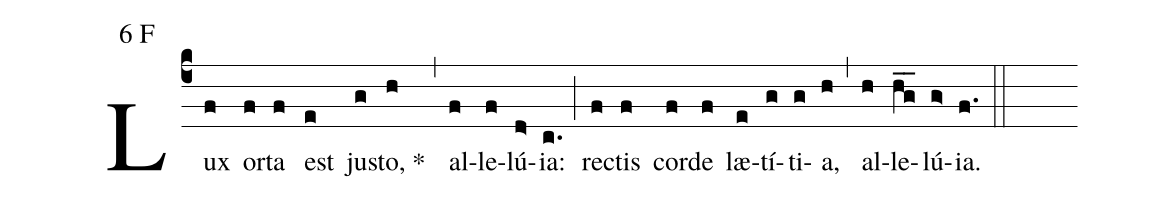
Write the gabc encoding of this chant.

mode:6 F;
%%
(c4) Lux(f) or(f)ta(f) est(e) ju(g)sto,(h) *()(,) al(f)le(f)lú(d>){ia}:(c.) (;) rec(f)tis(f) cor(f)de(f) læ(e)tí(g)ti(g)a,(h) (,) al(h)le(hg__)lú(g>){ia}.(f.) (::)
